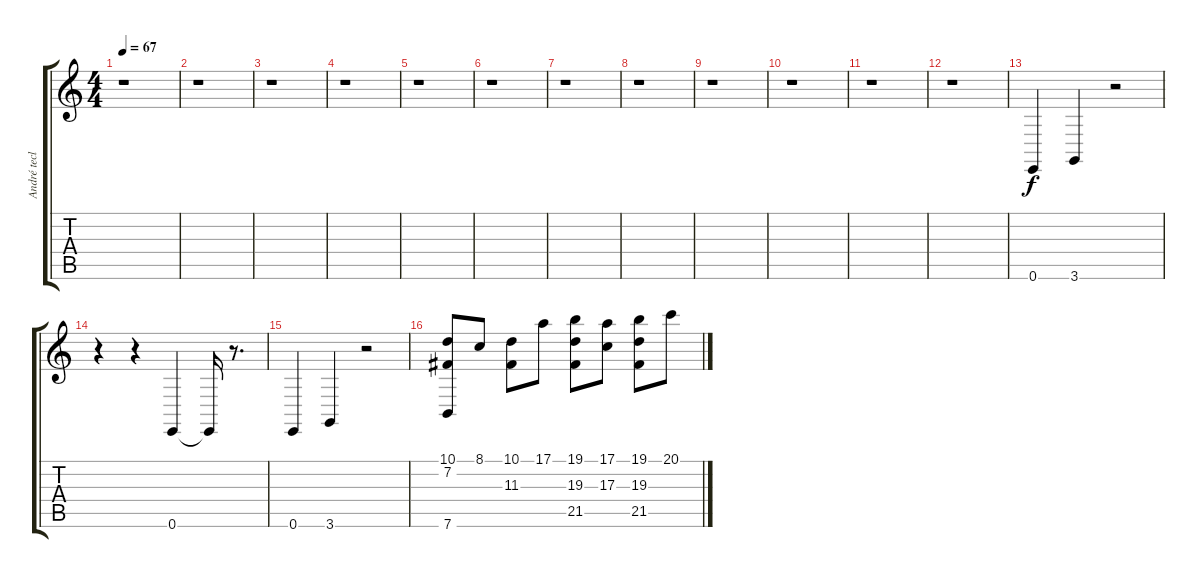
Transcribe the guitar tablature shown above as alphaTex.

\track ("André tecl." "André tecl") {instrument stringensemble1}
\staff {score tabs}
\tuning (E4 B3 G3 D3 A2 E2) {hide}
\ts (4 4)
\tempo 67
\clef g2
\ks c
r.1{dy f instrument stringensemble1} |
r.1 |
r.1 |
r.1 |
r.1 |
r.1 |
r.1 |
r.1 |
r.1 |
r.1 |
r.1 |
r.1 |
0.6.4 3.6.4 r.2 |
r.4 r.4 0.6.4 0.6{t}.16 r.8{d} |
0.6.4 3.6.4 r.2 |
(10.1 7.2 7.6).8 8.1.8 (10.1 11.3).8 17.1.8 (19.1 19.3 21.5).8 (17.1 17.3).8 (19.1 19.3 21.5).8 20.1.8
